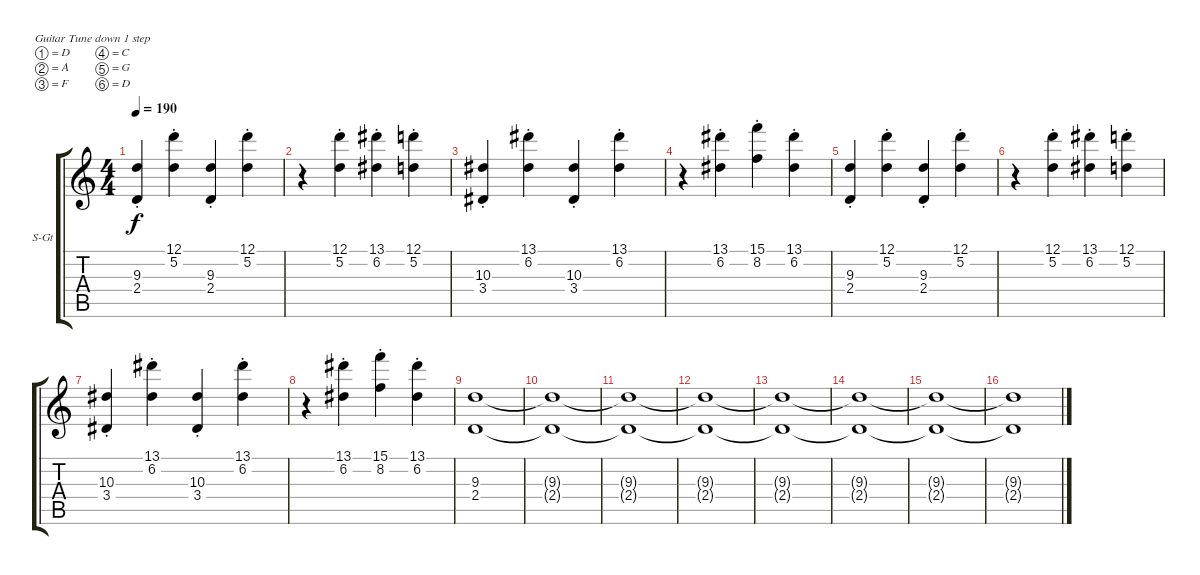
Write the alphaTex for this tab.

\bracketExtendMode groupsimilarinstruments
\firstSystemTrackNameOrientation horizontal
\otherSystemsTrackNameOrientation horizontal
\track ("Strings" "S-Gt") {instrument stringensemble1}
\staff {score tabs}
\tuning (D4 A3 F3 C3 G2 D2)
\displaytranspose 12
\ts (4 4)
\tempo 190
\clef g2
\ks c
(9.3{st} 2.4{st}).4{dy f} (12.1{st} 5.2{st}).4 (9.3{st} 2.4{st}).4 (12.1{st} 5.2{st}).4 |
r.4 (12.1{st} 5.2{st}).4 (13.1{st} 6.2{st}).4 (12.1{st} 5.2{st}).4 |
(10.3{st} 3.4{st}).4 (13.1{st} 6.2{st}).4 (10.3{st} 3.4{st}).4 (13.1{st} 6.2{st}).4 |
r.4 (13.1{st} 6.2{st}).4 (15.1{st} 8.2{st}).4 (13.1{st} 6.2{st}).4 |
(9.3{st} 2.4{st}).4 (12.1{st} 5.2{st}).4 (9.3{st} 2.4{st}).4 (12.1{st} 5.2{st}).4 |
r.4 (12.1{st} 5.2{st}).4 (13.1{st} 6.2{st}).4 (12.1{st} 5.2{st}).4 |
(10.3{st} 3.4{st}).4 (13.1{st} 6.2{st}).4 (10.3{st} 3.4{st}).4 (13.1{st} 6.2{st}).4 |
r.4 (13.1{st} 6.2{st}).4 (15.1{st} 8.2{st}).4 (13.1{st} 6.2{st}).4 |
(9.3 2.4).1 |
(9.3{t} 2.4{t}).1 |
(9.3{t} 2.4{t}).1 |
(9.3{t} 2.4{t}).1 |
(9.3{t} 2.4{t}).1 |
(9.3{t} 2.4{t}).1 |
(9.3{t} 2.4{t}).1 |
(9.3{t} 2.4{t}).1
